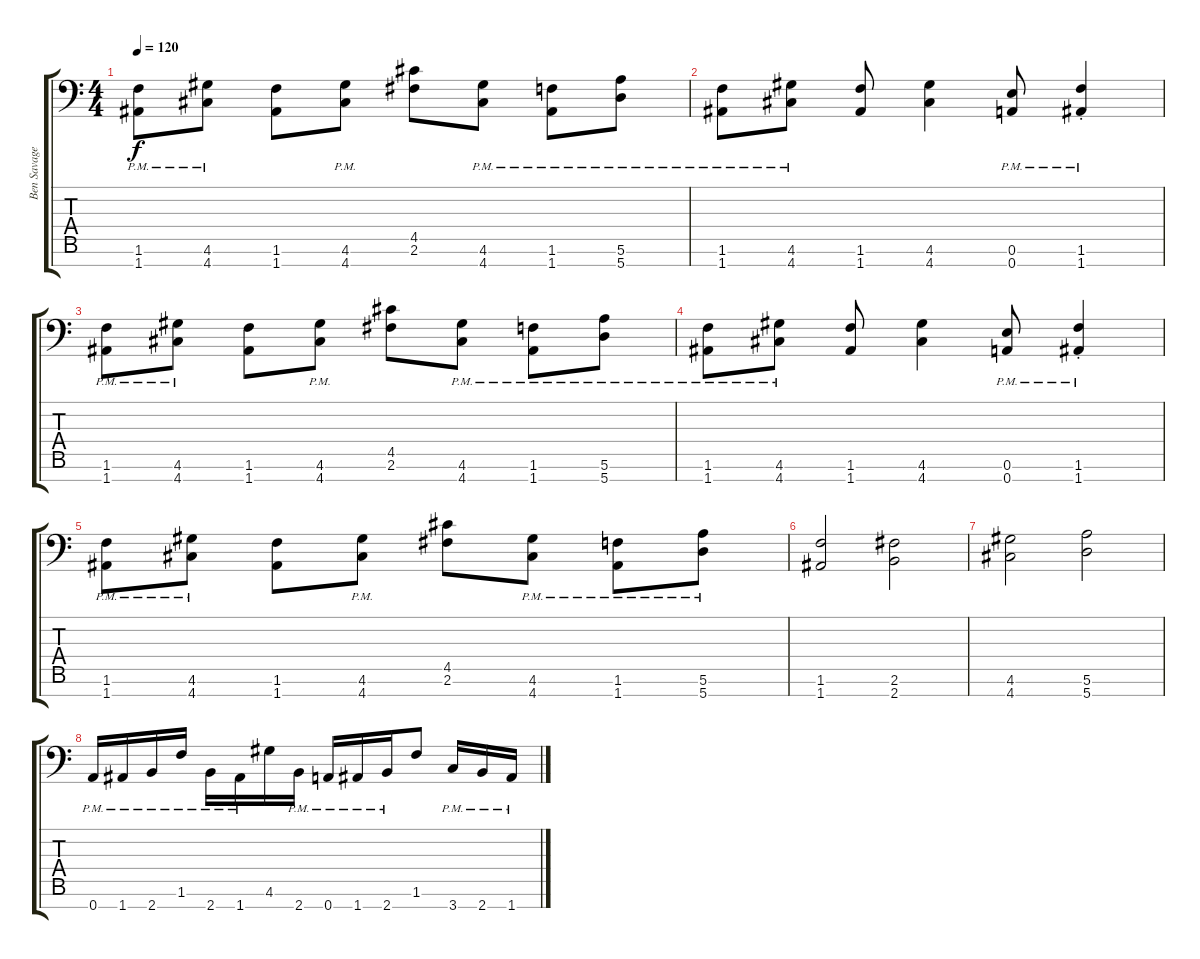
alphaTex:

\track ("Ben Savage" "Ben Savage") {instrument distortionguitar}
\staff {score tabs}
\tuning (E4 B3 G3 D3 A2 E2 A1) {hide}
\ts (4 4)
\tempo 120
\clef f4
\ks c
(1.6{pm} 1.7{pm}).8{dy f} (4.6{pm} 4.7{pm}).8 (1.6 1.7).8 (4.6{pm} 4.7{pm}).8 (4.5 2.6).8 (4.6{pm} 4.7{pm}).8 (1.6{pm} 1.7{pm}).8 (5.6{pm} 5.7{pm}).8 |
(1.6{pm} 1.7{pm}).8 (4.6{pm} 4.7{pm}).8 (1.6 1.7).8 (4.6 4.7).4 (0.6{pm} 0.7{pm}).8 (1.6{pm st} 1.7{pm st}).4 |
(1.6{pm} 1.7{pm}).8 (4.6{pm} 4.7{pm}).8 (1.6 1.7).8 (4.6{pm} 4.7{pm}).8 (4.5 2.6).8 (4.6{pm} 4.7{pm}).8 (1.6{pm} 1.7{pm}).8 (5.6{pm} 5.7{pm}).8 |
(1.6{pm} 1.7{pm}).8 (4.6{pm} 4.7{pm}).8 (1.6 1.7).8 (4.6 4.7).4 (0.6{pm} 0.7{pm}).8 (1.6{pm st} 1.7{pm st}).4 |
(1.6{pm} 1.7{pm}).8 (4.6{pm} 4.7{pm}).8 (1.6 1.7).8 (4.6{pm} 4.7{pm}).8 (4.5 2.6).8 (4.6{pm} 4.7{pm}).8 (1.6{pm} 1.7{pm}).8 (5.6{pm} 5.7{pm}).8 |
(1.6 1.7).2 (2.6 2.7).2 |
(4.6 4.7).2 (5.6 5.7).2 |
0.7{pm}.16 1.7{pm}.16 2.7{pm}.16 1.6{pm}.16 2.7{pm}.16 1.7{pm}.16 4.6.16 2.7{pm}.16 0.7{pm}.16 1.7{pm}.16 2.7{pm}.16 1.6.8 3.7{pm}.16 2.7{pm}.16 1.7{pm}.16
